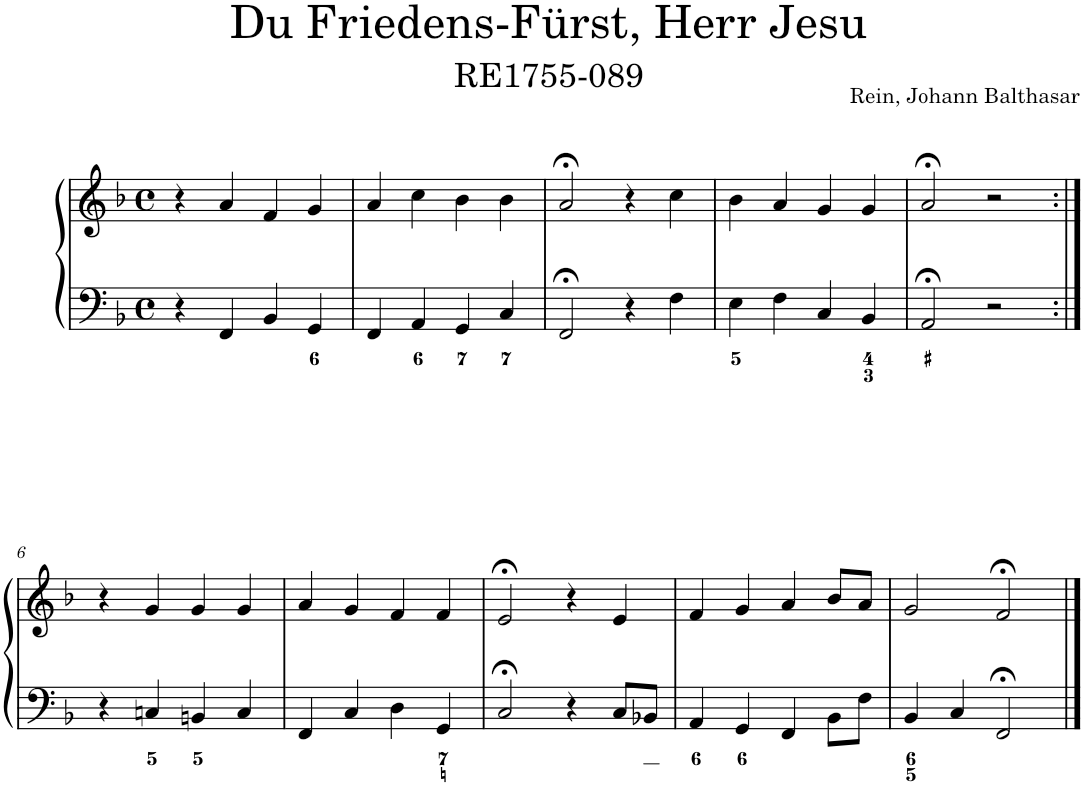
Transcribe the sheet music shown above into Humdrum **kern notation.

**kern	**kern
*part1	*part1
*staff2	*staff1
*I"Piano	*
*I'Pno.	*
*clefF4	*clefG2
*k[b-]	*k[b-]
*M4/4	*M4/4
*met(c)	*met(c)
=1	=1
4r	4r
4FF/	4a/
4BB-/	4f/
4GG/	4g/
=2	=2
4FF/	4a/
4AA/	4cc\
4GG/	4b-\
4C/	4b-\
=3	=3
2FF;</	2a;</
4r	4r
4F\	4cc\
=4	=4
4E\	4b-\
4F\	4a/
4C/	4g/
4BB-/	4g/
=5	=5
2AA;</	2a;</
2r	2r
!!LO:LB:g=z
=6:|!	=6:|!
4r	4r
4Cn/	4g/
4BBn/	4g/
4C/	4g/
=7	=7
4FF/	4a/
4C/	4g/
4D\	4f/
4GG/	4f/
=8	=8
2C;</	2e;</
4r	4r
8C/L	4e/
8BB-X/J	.
=9	=9
4AA/	4f/
4GG/	4g/
4FF/	4a/
8BB-\L	8b-/L
8F\J	8a/J
=10	=10
4BB-/	2g/
4C/	.
2FF;</	2f;</
==	==
*-	*-
